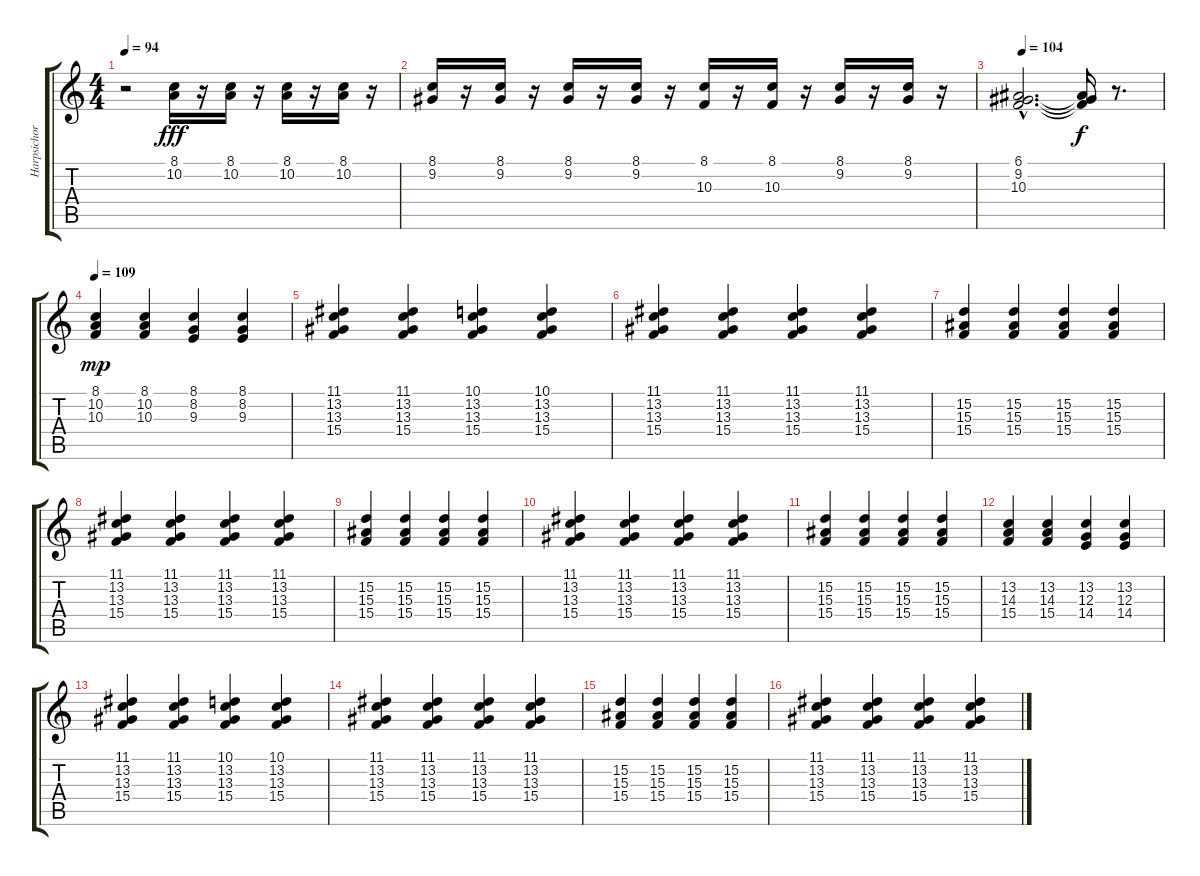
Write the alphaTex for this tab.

\track ("Harpsichord     " "Harpsichor") {instrument clavinet}
\staff {score tabs}
\tuning (E4 B3 G3 D3 A2 E2) {hide}
\ts (4 4)
\tempo 94
\clef g2
\ks c
r.2{dy fff instrument clavinet} (8.1 10.2).16 r.16 (8.1 10.2).16 r.16 (8.1 10.2).16 r.16 (8.1 10.2).16 r.16 |
(8.1 9.2).16 r.16 (8.1 9.2).16 r.16 (8.1 9.2).16 r.16 (8.1 9.2).16 r.16 (8.1 10.3).16 r.16 (8.1 10.3).16 r.16 (8.1 9.2).16 r.16 (8.1 9.2).16 r.16 |
\tempo 104
(6.1{hac} 9.2{hac} 10.3{hac}).2{d} (6.1{t} 9.2{t} 10.3{t}).16{dy f} r.8{d} |
\tempo 109
(8.1 10.2 10.3).4{dy mp} (8.1 10.2 10.3).4 (8.1 8.2 9.3).4 (8.1 8.2 9.3).4 |
(11.1 13.2 13.3 15.4).4 (11.1 13.2 13.3 15.4).4 (10.1 13.2 13.3 15.4).4 (10.1 13.2 13.3 15.4).4 |
(11.1 13.2 13.3 15.4).4 (11.1 13.2 13.3 15.4).4 (11.1 13.2 13.3 15.4).4 (11.1 13.2 13.3 15.4).4 |
(15.2 15.3 15.4).4 (15.2 15.3 15.4).4 (15.2 15.3 15.4).4 (15.2 15.3 15.4).4 |
(11.1 13.2 13.3 15.4).4 (11.1 13.2 13.3 15.4).4 (11.1 13.2 13.3 15.4).4 (11.1 13.2 13.3 15.4).4 |
(15.2 15.3 15.4).4 (15.2 15.3 15.4).4 (15.2 15.3 15.4).4 (15.2 15.3 15.4).4 |
(11.1 13.2 13.3 15.4).4 (11.1 13.2 13.3 15.4).4 (11.1 13.2 13.3 15.4).4 (11.1 13.2 13.3 15.4).4 |
(15.2 15.3 15.4).4 (15.2 15.3 15.4).4 (15.2 15.3 15.4).4 (15.2 15.3 15.4).4 |
(13.2 14.3 15.4).4 (13.2 14.3 15.4).4 (13.2 12.3 14.4).4 (13.2 12.3 14.4).4 |
(11.1 13.2 13.3 15.4).4 (11.1 13.2 13.3 15.4).4 (10.1 13.2 13.3 15.4).4 (10.1 13.2 13.3 15.4).4 |
(11.1 13.2 13.3 15.4).4 (11.1 13.2 13.3 15.4).4 (11.1 13.2 13.3 15.4).4 (11.1 13.2 13.3 15.4).4 |
(15.2 15.3 15.4).4 (15.2 15.3 15.4).4 (15.2 15.3 15.4).4 (15.2 15.3 15.4).4 |
(11.1 13.2 13.3 15.4).4 (11.1 13.2 13.3 15.4).4 (11.1 13.2 13.3 15.4).4 (11.1 13.2 13.3 15.4).4
